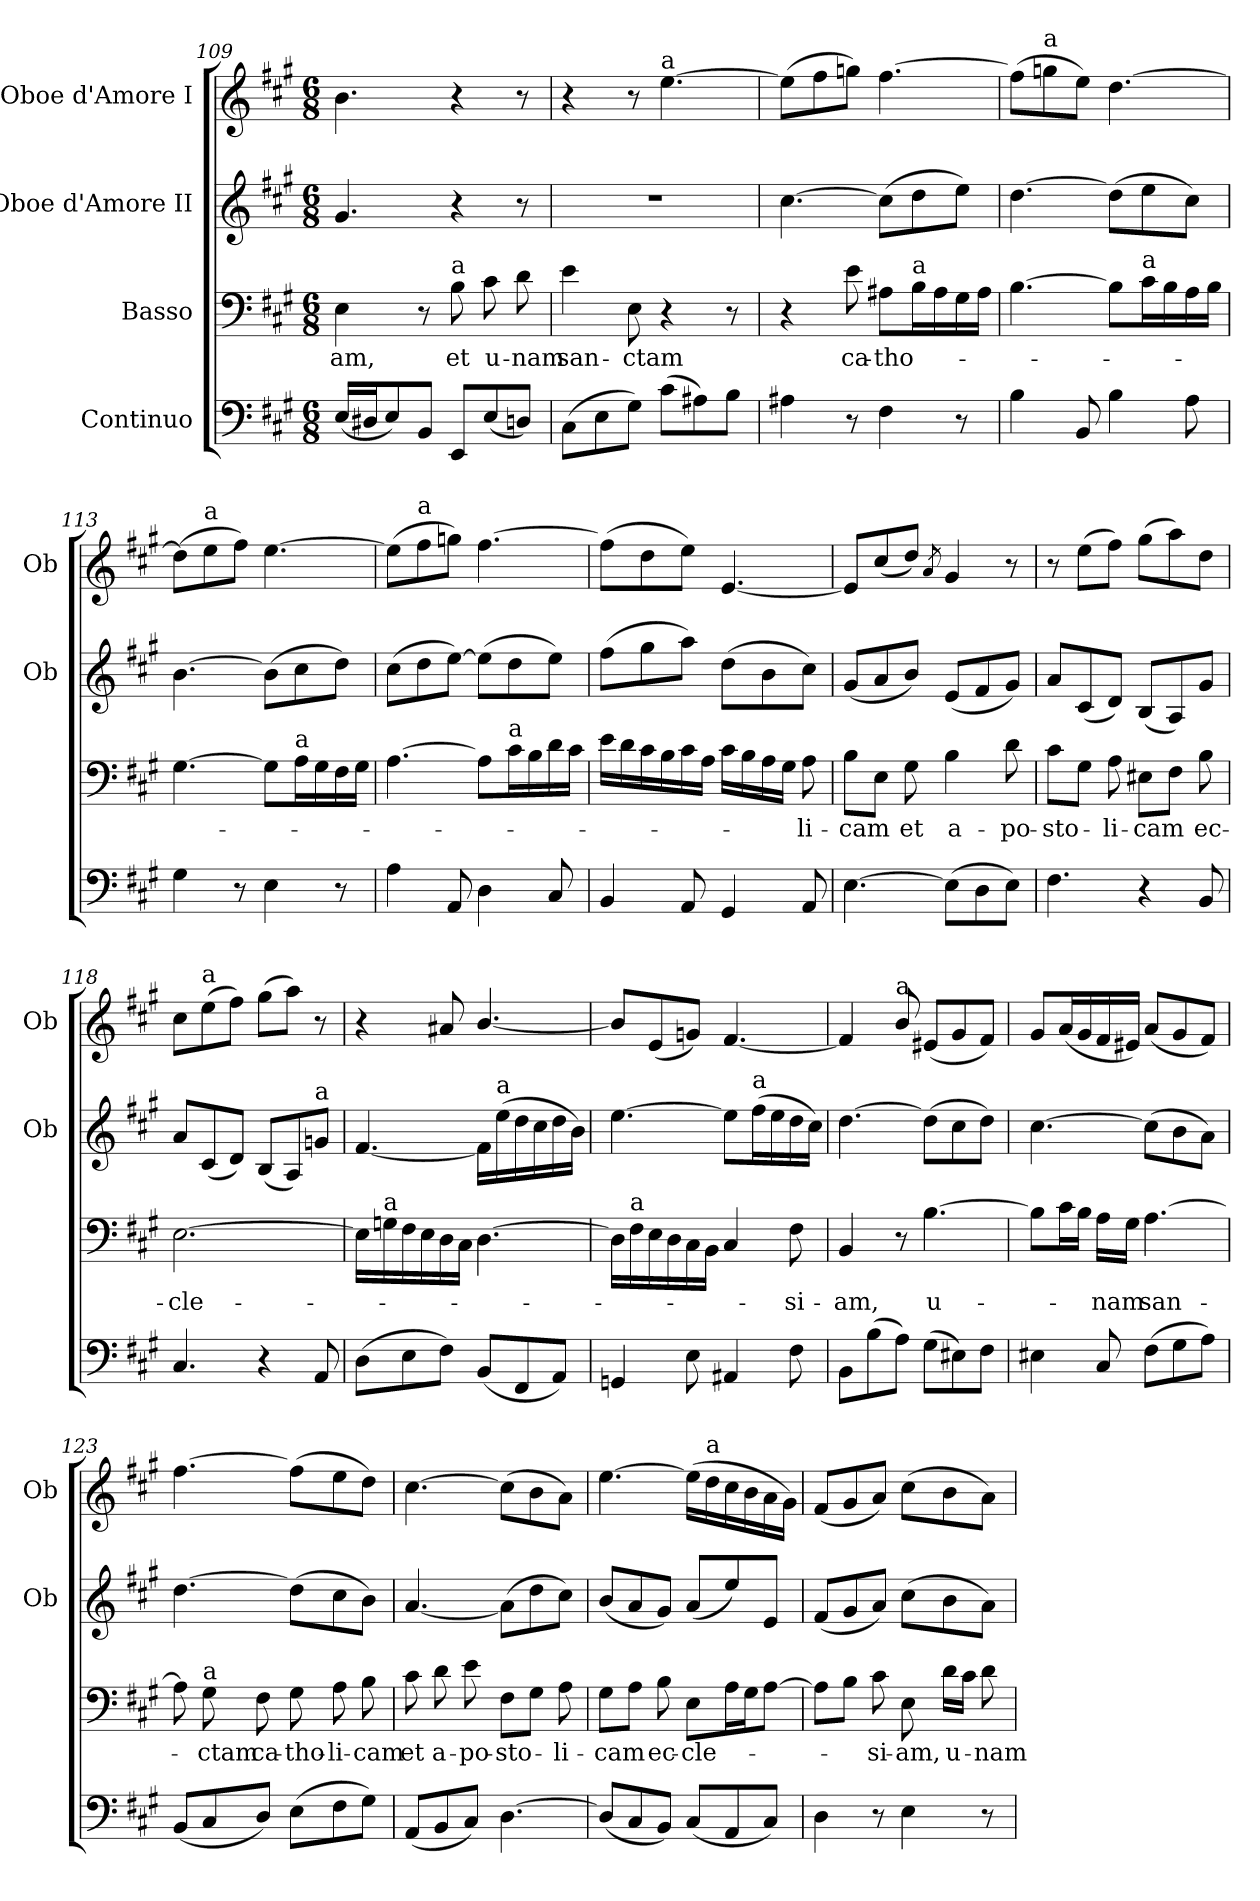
**kern	**kern	**text	**kern	**kern
*part4	*part3	*part3	*part2	*part1
*staff4	*staff3	*staff3	*staff2	*staff1
*I"Continuo	*I"Basso	*	*I"Oboe d'Amore II	*I"Oboe d'Amore I
*	*	*	*I'Ob	*I'Ob
*clefF4	*clefF4	*	*clefG2	*clefG2
*k[f#c#g#]	*k[f#c#g#]	*	*k[f#c#g#]	*k[f#c#g#]
*M6/8	*M6/8	*	*M6/8	*M6/8
=109	=109	=109	=109	=109
(16E/LL	4E\	-am,	4.g#/	4.b\
16D#X/J	.	.	.	.
8E/)	.	.	.	.
8BB/J	8r	.	.	.
!	!LO:TX:a:t=a	!	!	!
8EE/L	8B\	et	4r	4r
(8E/	8c#\	u-	.	.
8Dn/J)	8d\	-nam	8r	8r
=110	=110	=110	=110	=110
(8C#\L	4e\	san-	2.r	4r
8E\	.	.	.	.
8G#\J)	8E\	-ctam	.	8r
!	!	!	!	!LO:TX:a:t=a
(8c#\L	4r	.	.	[4.ee\
8A#X\)	.	.	.	.
8B\J	8r	.	.	.
=111	=111	=111	=111	=111
4A#X\	4r	.	[4.cc#\	(8ee\L]
.	.	.	.	8ff#\
8r	8e\	ca-	.	8ggn\J)
4F#\	8A#X\L	-tho-	(8cc#\L]	[4.ff#\
!	!LO:TX:a:t=a	!	!	!
.	16B\L	.	8dd\	.
.	16A#\	.	.	.
8r	16G#\	.	8ee\J)	.
.	16A#\JJ	.	.	.
=112	=112	=112	=112	=112
4B\	[4.B\	.	[4.dd\	(8ff#\L]
!	!	!	!	!LO:TX:a:t=a
.	.	.	.	8ggn\
8BB/	.	.	.	8ee\J)
4B\	8B\L]	.	(8dd\L]	[4.dd\
!	!LO:TX:a:t=a	!	!	!
.	16c#\L	.	8ee\	.
.	16B\	.	.	.
8A\	16A\	.	8cc#\J)	.
.	16B\JJ	.	.	.
=113	=113	=113	=113	=113
4G#\	[4.G#\	.	[4.b\	(8dd\L]
!	!	!	!	!LO:TX:a:t=a
.	.	.	.	8ee\
8r	.	.	.	8ff#\J)
4E\	8G#\L]	.	(8b\L]	[4.ee\
!	!LO:TX:a:t=a	!	!	!
.	16A\L	.	8cc#\	.
.	16G#\	.	.	.
8r	16F#\	.	8dd\J)	.
.	16G#\JJ	.	.	.
=114	=114	=114	=114	=114
4A\	[4.A\	.	(8cc#\L	(8ee\L]
!	!	!	!	!LO:TX:a:t=a
.	.	.	8dd\	8ff#\
8AA/	.	.	[8ee\J)	8ggn\J)
4D\	8A\L]	.	(8ee\L]	[4.ff#\
!	!LO:TX:a:t=a	!	!	!
.	16c#\L	.	8dd\	.
.	16B\	.	.	.
8C#/	16d\	.	8ee\J)	.
.	16c#\JJ	.	.	.
=115	=115	=115	=115	=115
4BB/	16e\LL	.	(8ff#\L	(8ff#\L]
.	16d\	.	.	.
.	16c#\	.	8gg#\	8dd\
.	16B\	.	.	.
8AA/	16c#\	.	8aa\J)	8ee\J)
.	16A\JJ	.	.	.
4GG#/	16c#\LL	.	(8dd\L	[4.e/
.	16B\	.	.	.
.	16A\	.	8b\	.
.	16G#\JJ	.	.	.
8AA/	8A\	-li-	8cc#\J)	.
=116	=116	=116	=116	=116
[4.E\	8B\L	-cam	(8g#/L	8e/L]
.	8E\J	.	8a/	(8cc#/
.	8G#\	et	8b/J)	8dd/J)
.	.	.	.	8qa/
(8E\L]	4B\	a-	(8e/L	4g#/
8D\	.	.	8f#/	.
8E\J)	8d\	-po-	8g#/J)	8r
=117	=117	=117	=117	=117
4.F#\	8c#\L	-sto-	8a/L	8r
.	8G#\J	.	(8c#/	(8ee\L
.	8A\	-li-	8d/J)	8ff#\J)
4r	8E#X\L	-cam	(8B/L	(8gg#\L
.	8F#\J	.	8A/)	8aa\)
8BB/	8B\	ec-	8g#/J	8dd\J
=118	=118	=118	=118	=118
4.C#/	[2.E\	-cle-	8a/L	8cc#\L
!	!	!	!	!LO:TX:a:t=a
.	.	.	(8c#/	(8ee\
.	.	.	8d/J)	8ff#\J)
4r	.	.	(8B/L	(8gg#\L
.	.	.	8A/)	8aa\J)
!	!	!	!LO:TX:a:t=a	!
8AA/	.	.	8gn/J	8r
=119	=119	=119	=119	=119
(8D\L	16E\LL]	.	[4.f#/	4r
!	!LO:TX:a:t=a	!	!	!
.	16Gn\	.	.	.
8E\	16F#\	.	.	.
.	16E\	.	.	.
8F#\J)	16D\	.	.	8a#X/
.	16C#\JJ	.	.	.
(8BB/L	[4.D\	.	16f#\LL]	[4.b/
!	!	!	!LO:TX:a:t=a	!
.	.	.	(16ee\	.
8FF#/	.	.	16dd\	.
.	.	.	16cc#\	.
8AA/J)	.	.	16dd\	.
.	.	.	16b\JJ)	.
=120	=120	=120	=120	=120
4GGn/	16D\LL]	.	[4.ee\	8b/L]
!	!LO:TX:a:t=a	!	!	!
.	16F#\	.	.	.
.	16E\	.	.	(8e/
.	16D\	.	.	.
8E\	16C#\	.	.	8gn/J)
.	16BB\JJ	.	.	.
4AA#X/	4C#/	.	8ee\L]	[4.f#/
!	!	!	!LO:TX:a:t=a	!
.	.	.	(16ff#\L	.
.	.	.	16ee\	.
8F#\	8F#\	-si-	16dd\	.
.	.	.	16cc#\JJ)	.
=121	=121	=121	=121	=121
8BB\L	4BB/	-am,	[4.dd\	4f#/]
(8B\	.	.	.	.
!	!	!	!	!LO:TX:a:t=a
8A\J)	8r	.	.	8b/
(8G#\L	[4.B\	u-	(8dd\L]	(8e#X/L
8E#X\)	.	.	8cc#\	8g#/
8F#\J	.	.	8dd\J)	8f#/J)
=122	=122	=122	=122	=122
4E#X\	8B\L]	.	[4.cc#\	8g#/L
.	16c#\L	.	.	(16a/L
.	16B\JJ	.	.	16g#/
8C#/	16A\LL	-nam	.	16f#/
.	16G#\JJ	.	.	16e#X/JJ)
(8F#\L	[4.A\	san-	(8cc#\L]	(8a/L
8G#\	.	.	8b\	8g#/
8A\J)	.	.	8a\J)	8f#/J)
=123	=123	=123	=123	=123
(8BB/L	8A\]	.	[4.dd\	[4.ff#\
!	!LO:TX:a:t=a	!	!	!
8C#/	8G#\	-ctam	.	.
8D/J)	8F#\	ca-	.	.
(8E\L	8G#\	-tho-	(8dd\L]	(8ff#\L]
8F#\	8A\	-li-	8cc#\	8ee\
8G#\J)	8B\	-cam	8b\J)	8dd\J)
=124	=124	=124	=124	=124
(8AA/L	8c#\	et	[4.a/	[4.cc#\
8BB/	8d\	a-	.	.
8C#/J)	8e\	-po-	.	.
[4.D\	8F#\L	-sto-	(8a\L]	(8cc#\L]
.	8G#\J	.	8dd\	8b\
.	8A\	-li-	8cc#\J)	8a\J)
=125	=125	=125	=125	=125
(8D/L]	8G#\L	-cam	(8b/L	[4.ee\
8C#/	8A\J	.	8a/	.
8BB/J)	8B\	ec-	8g#/J)	.
(8C#/L	8E\L	-cle-	(8a/L	(16ee\LL]
!	!	!	!	!LO:TX:a:t=a
.	.	.	.	16dd\
8AA/	16A\L	.	8ee/)	16cc#\
.	16G#\J	.	.	16b\
8C#/J)	[8A\J	.	8e/J	16a\
.	.	.	.	16g#\JJ)
=126	=126	=126	=126	=126
4D\	8A\L]	.	(8f#/L	(8f#/L
.	8B\J	.	8g#/	8g#/
8r	8c#\	-si-	8a/J)	8a/J)
4E\	8E\	-am,	(8cc#\L	(8cc#\L
.	16d\LL	u-	8b\	8b\
.	16c#\JJ	.	.	.
8r	8d\	-nam	8a\J)	8a\J)
=	=	=	=	=
*-	*-	*-	*-	*-
